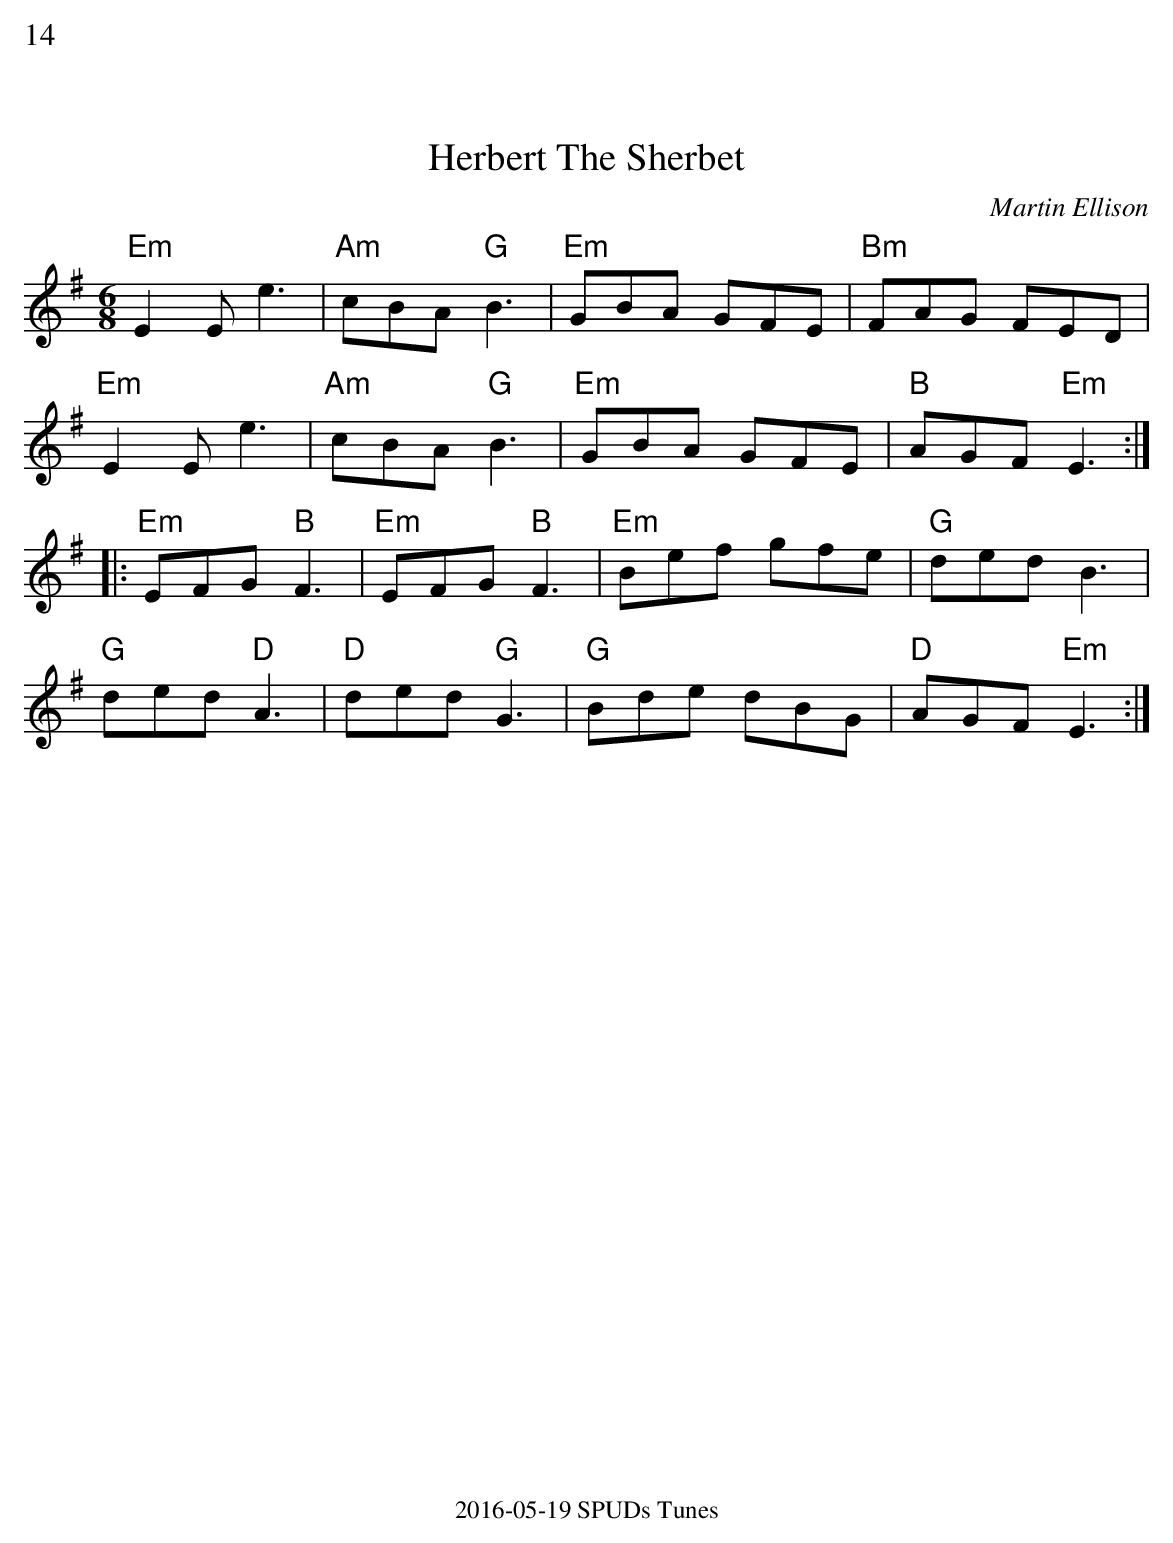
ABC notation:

X:1
%%text 14
T:Herbert The Sherbet
M:6/8
L:1/8
C:Martin Ellison
K:Emin
"Em"E2E e3 | "Am"cBA "G"B3 | "Em"GBA GFE | "Bm"FAG FED |
"Em"E2E e3 | "Am"cBA "G"B3 | "Em"GBA GFE | "B"AGF "Em"E3 :|
|: "Em"EFG "B"F3 | "Em"EFG "B"F3 | "Em"Bef gfe | "G"ded B3 |
"G"ded "D"A3 | "D"ded "G"G3 | "G"Bde dBG | "D"AGF "Em"E3 :|
